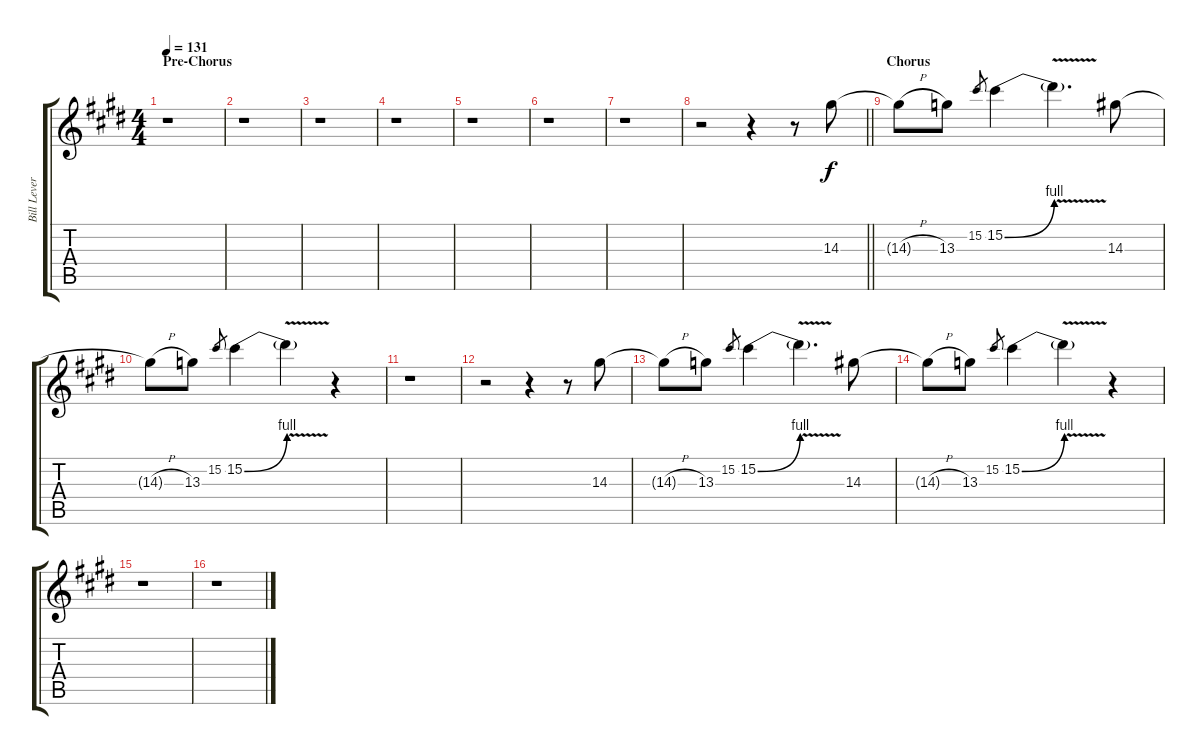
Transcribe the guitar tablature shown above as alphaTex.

\track ("Bill Leverty Lead" "Bill Lever") {instrument overdrivenguitar}
\staff {score tabs}
\tuning (Eb4 Bb3 Gb3 Db3 Ab2 Eb2) {hide}
\ts (4 4)
\section ("" "Pre-Chorus")
\tempo 131
\clef g2
\ks e
r.1{dy f} |
r.1 |
r.1 |
r.1 |
r.1 |
r.1 |
r.1 |
\barLineRight lightlight
r.2 r.4 r.8 14.3.8{volume 5} |
\section ("" "Chorus")
14.3{h t}.8 13.3.8 15.2.8{gr} 15.2{be (bend 0 0 60 4)}.4 15.2{v t}.4{d} 14.3.8 |
14.3{h t}.8 13.3.8 15.2.8{gr} 15.2{be (bend 0 0 60 4)}.4 15.2{v t}.4 r.4 |
r.1 |
r.2 r.4 r.8 14.3.8 |
14.3{h t}.8 13.3.8 15.2.8{gr} 15.2{be (bend 0 0 60 4)}.4 15.2{v t}.4{d} 14.3.8 |
14.3{h t}.8 13.3.8 15.2.8{gr} 15.2{be (bend 0 0 60 4)}.4 15.2{v t}.4 r.4 |
r.1 |
r.1
